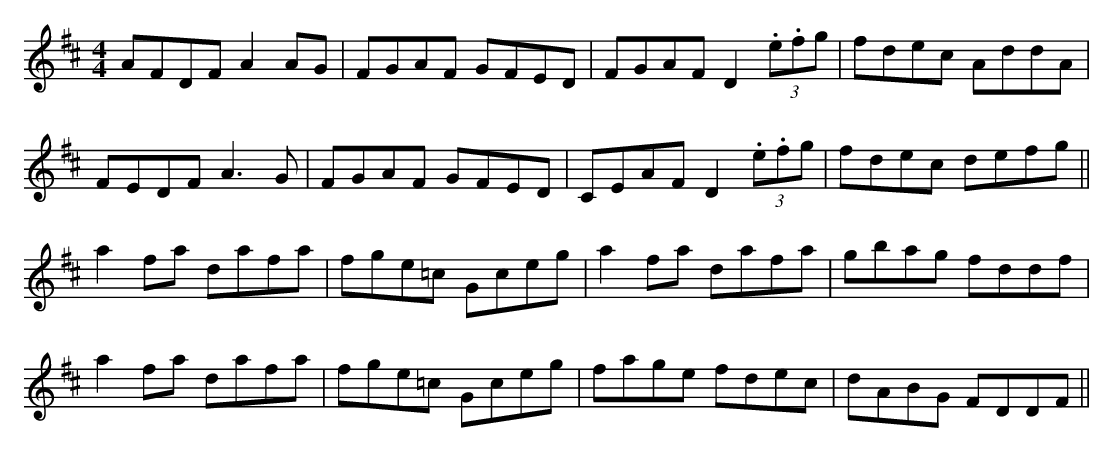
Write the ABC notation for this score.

X:1
M:4/4
K:D
AFDF A2AG|FGAF GFED|FGAF D2(3.e.fg|fdec AddA|
FEDF A3G|FGAF GFED|CEAF D2(3.e.fg|fdec defg||
a2fa dafa|fge=c Gceg|a2fa dafa|gbag fddf|
a2fa dafa|fge=c Gceg|fage fdec|dABG FDDF||
